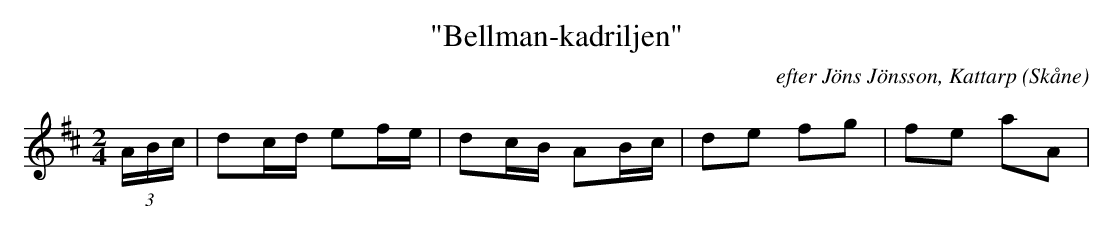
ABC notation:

X:1
T:"Bellman-kadriljen"
C:efter Jöns Jönsson, Kattarp
O:Skåne
M:2/4
L:1/8
K:D
(3A/B/c/ | dc/d/ ef/e/ | dc/B/ AB/c/ | de fg | fe aA |
